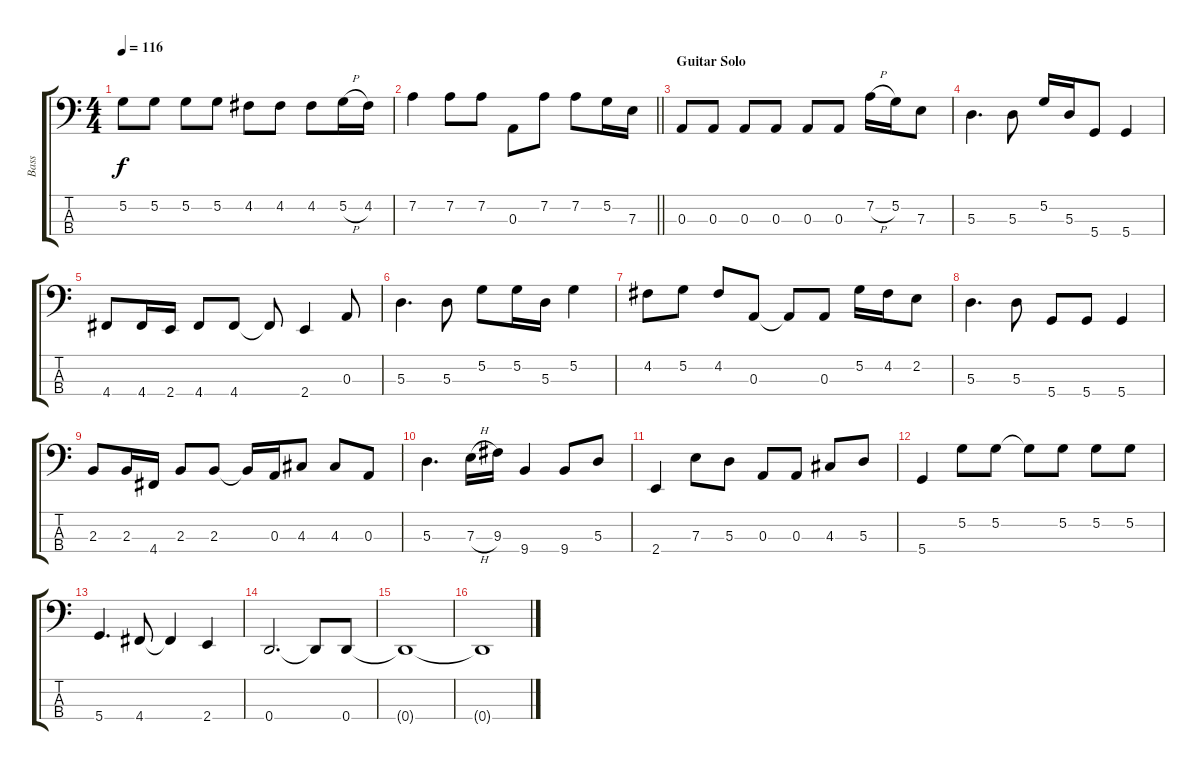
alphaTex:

\track ("Bass" "Bass") {instrument electricbassfinger}
\staff {score tabs}
\tuning (G2 D2 A1 D1) {hide}
\ts (4 4)
\tempo 116
\clef f4
\ks c
5.2.8{dy f} 5.2.8 5.2.8 5.2.8 4.2.8 4.2.8 4.2.8 5.2{h}.16 4.2.16 |
\barLineRight lightlight
7.2.4 7.2.8 7.2.8 0.3.8 7.2.8 7.2.8 5.2.16 7.3.16 |
\section ("" "Guitar Solo")
0.3.8 0.3.8 0.3.8 0.3.8 0.3.8 0.3.8 7.2{h}.16 5.2.16 7.3.8 |
5.3.4{d} 5.3.8 5.2.16 5.3.16 5.4.8 5.4.4 |
4.4.8 4.4.16 2.4.16 4.4.8 4.4.8 4.4{t}.8 2.4.4 0.3.8 |
5.3.4{d} 5.3.8 5.2.8 5.2.16 5.3.16 5.2.4 |
4.2.8 5.2.8 4.2.8 0.3.8 0.3{t}.8 0.3.8 5.2.16 4.2.16 2.2.8 |
5.3.4{d} 5.3.8 5.4.8 5.4.8 5.4.4 |
2.3.8 2.3.16 4.4.16 2.3.8 2.3.8 2.3{t}.16 0.3.16 4.3.8 4.3.8 0.3.8 |
5.3.4{d} 7.3{h}.16 9.3.16 9.4.4 9.4.8 5.3.8 |
2.4.4 7.3.8 5.3.8 0.3.8 0.3.8 4.3.8 5.3.8 |
5.4.4 5.2.8 5.2.8 5.2{t}.8 5.2.8 5.2.8 5.2.8 |
5.4.4{d} 4.4.8 4.4{t}.4 2.4.4 |
0.4.2{d} 0.4{t}.8 0.4.8 |
0.4{t}.1 |
0.4{t}.1
